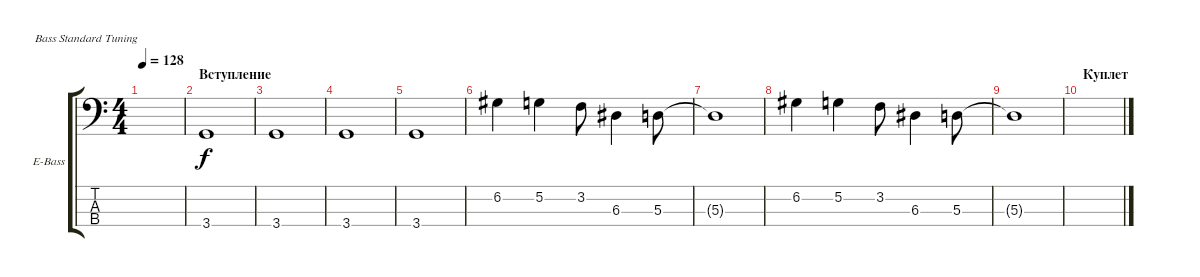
\defaultSystemsLayout 4
\bracketExtendMode groupsimilarinstruments
\firstSystemTrackNameOrientation horizontal
\otherSystemsTrackNameOrientation horizontal
\track ("А. Андреев" "E-Bass") {instrument electricbassfinger}
\staff {score tabs}
\tuning (G2 D2 A1 E1)
\ts (4 4)
\tempo 128
\clef f4
\scale
0.487395
\ks c
|
\section ("" "Вступление")
\scale
0.256303 3.4.1 |
\scale
0.256303 3.4.1 |
\scale
0.333333 3.4.1 |
\scale
0.333333 3.4.1 |
\scale
0.333333 6.2.4 5.2.4 3.2.8 6.3.4 5.3.8 |
\scale
0.333333 5.3{t}.1 |
\scale
0.333333 6.2.4 5.2.4 3.2.8 6.3.4 5.3.8 |
\scale
0.333333 5.3{t}.1 |
\section ("" "Куплет")
